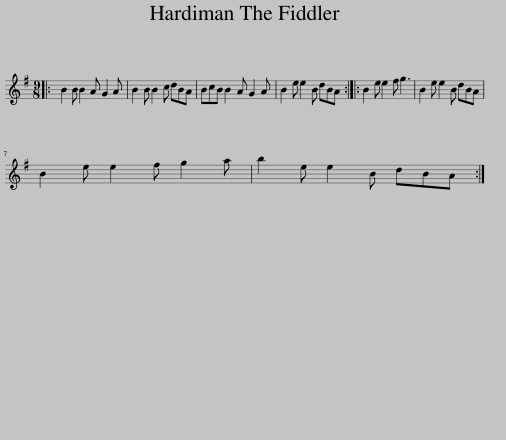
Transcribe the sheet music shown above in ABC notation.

X:1
L:1/8
M:9/8
I:linebreak $
K:G
V:1 treble
V:1
|: B2 B B2 A G2 A | B2 B B2 c dBA | BcB B2 A G2 A | B2 e e2 B dBA :: B2 e e2 f g3 | %5
 B2 e e2 B dBA |$ B2 e e2 f g2 a | b2 e e2 B dBA :| %8
